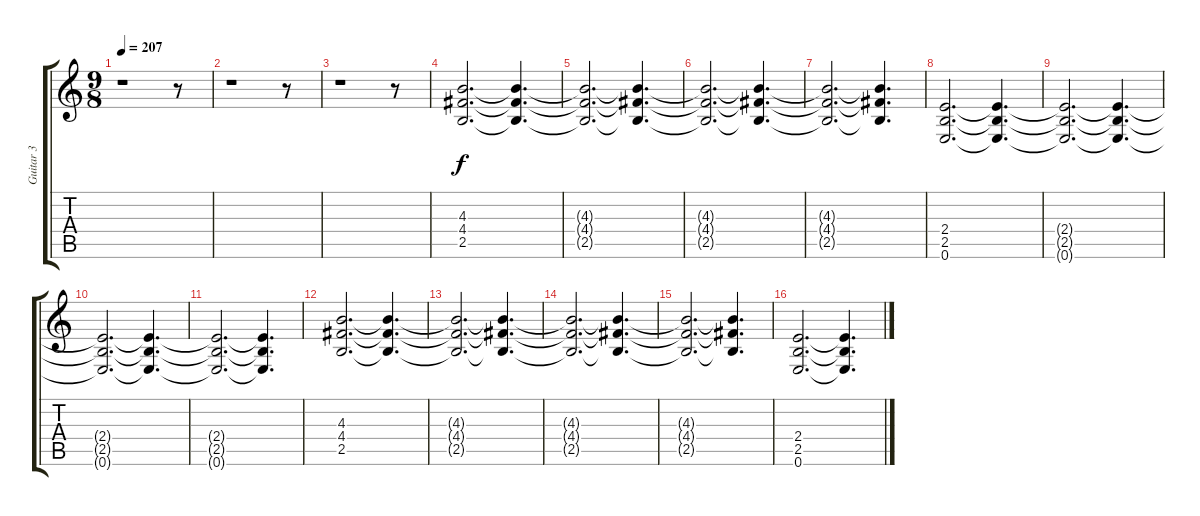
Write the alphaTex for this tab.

\track ("Guitar 3" "Guitar 3") {instrument overdrivenguitar}
\staff {score tabs}
\tuning (E4 B3 G3 D3 A2 E2) {hide}
\ts (9 8)
\tempo 207
\clef g2
\ks c
r.1{dy f} r.8 |
r.1 r.8 |
r.1 r.8 |
(4.3 4.4 2.5).2{d} (4.3{t} 4.4{t} 2.5{t}).4{d} |
(4.3{t} 4.4{t} 2.5{t}).2{d} (4.3{t} 4.4{t} 2.5{t}).4{d} |
(4.3{t} 4.4{t} 2.5{t}).2{d} (4.3{t} 4.4{t} 2.5{t}).4{d} |
(4.3{t} 4.4{t} 2.5{t}).2{d} (4.3{t} 4.4{t} 2.5{t}).4{d} |
(2.4 2.5 0.6).2{d} (2.4{t} 2.5{t} 0.6{t}).4{d} |
(2.4{t} 2.5{t} 0.6{t}).2{d} (2.4{t} 2.5{t} 0.6{t}).4{d} |
(2.4{t} 2.5{t} 0.6{t}).2{d} (2.4{t} 2.5{t} 0.6{t}).4{d} |
(2.4{t} 2.5{t} 0.6{t}).2{d} (2.4{t} 2.5{t} 0.6{t}).4{d} |
(4.3 4.4 2.5).2{d} (4.3{t} 4.4{t} 2.5{t}).4{d} |
(4.3{t} 4.4{t} 2.5{t}).2{d} (4.3{t} 4.4{t} 2.5{t}).4{d} |
(4.3{t} 4.4{t} 2.5{t}).2{d} (4.3{t} 4.4{t} 2.5{t}).4{d} |
(4.3{t} 4.4{t} 2.5{t}).2{d} (4.3{t} 4.4{t} 2.5{t}).4{d} |
(2.4 2.5 0.6).2{d} (2.4{t} 2.5{t} 0.6{t}).4{d}
